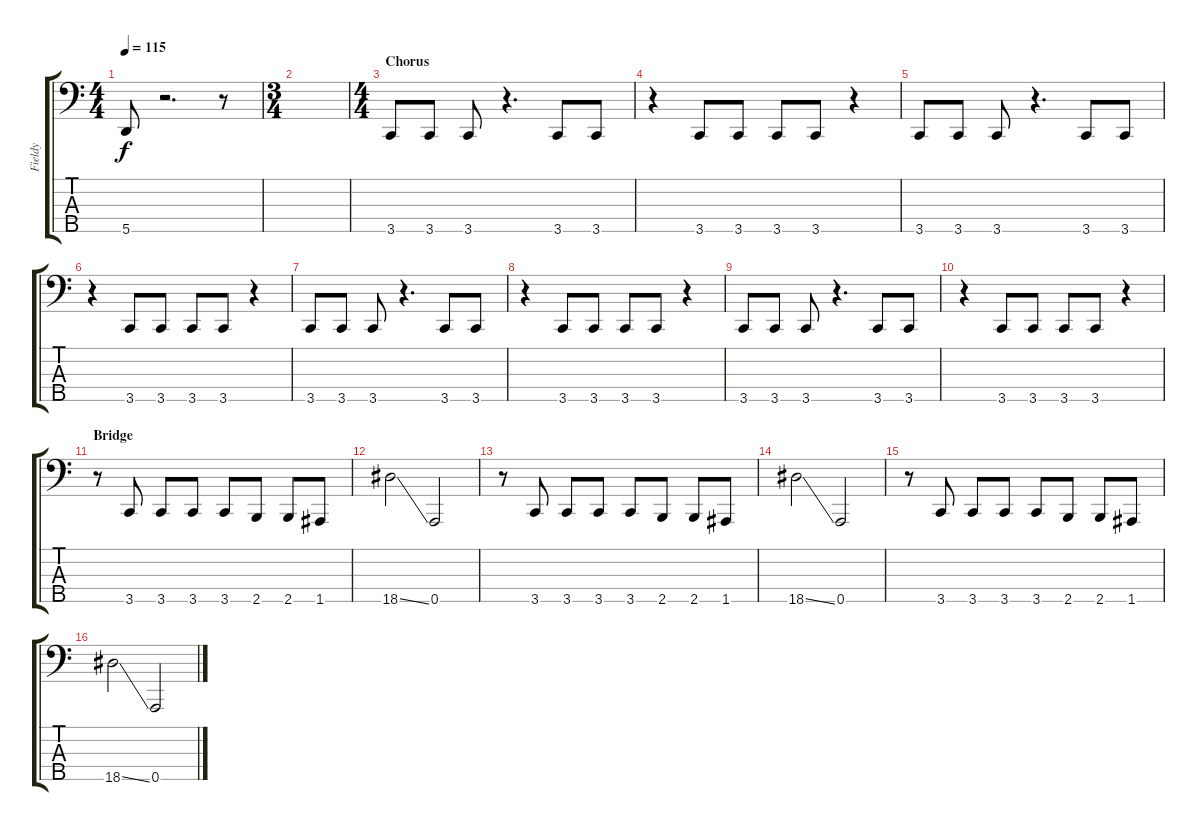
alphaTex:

\track ("Fieldy" "Fieldy") {instrument electricbassfinger}
\staff {score tabs}
\tuning (F2 C2 G1 D1 A0) {hide}
\ts (4 4)
\tempo 115
\clef f4
\ks c
5.5{t}.8{dy f} r.2{d} r.8 |
\ts (3 4)
|
\ts (4 4)
\section ("" "Chorus")
3.5.8 3.5.8 3.5.8 r.4{d} 3.5.8 3.5.8 |
r.4 3.5.8 3.5.8 3.5.8 3.5.8 r.4 |
3.5.8 3.5.8 3.5.8 r.4{d} 3.5.8 3.5.8 |
r.4 3.5.8 3.5.8 3.5.8 3.5.8 r.4 |
3.5.8 3.5.8 3.5.8 r.4{d} 3.5.8 3.5.8 |
r.4 3.5.8 3.5.8 3.5.8 3.5.8 r.4 |
3.5.8 3.5.8 3.5.8 r.4{d} 3.5.8 3.5.8 |
r.4 3.5.8 3.5.8 3.5.8 3.5.8 r.4 |
\section ("" "Bridge")
r.8 3.5.8 3.5.8 3.5.8 3.5.8 2.5.8 2.5.8 1.5.8 |
18.5{ss}.2 0.5.2 |
r.8 3.5.8 3.5.8 3.5.8 3.5.8 2.5.8 2.5.8 1.5.8 |
18.5{ss}.2 0.5.2 |
r.8 3.5.8 3.5.8 3.5.8 3.5.8 2.5.8 2.5.8 1.5.8 |
18.5{ss}.2 0.5.2
